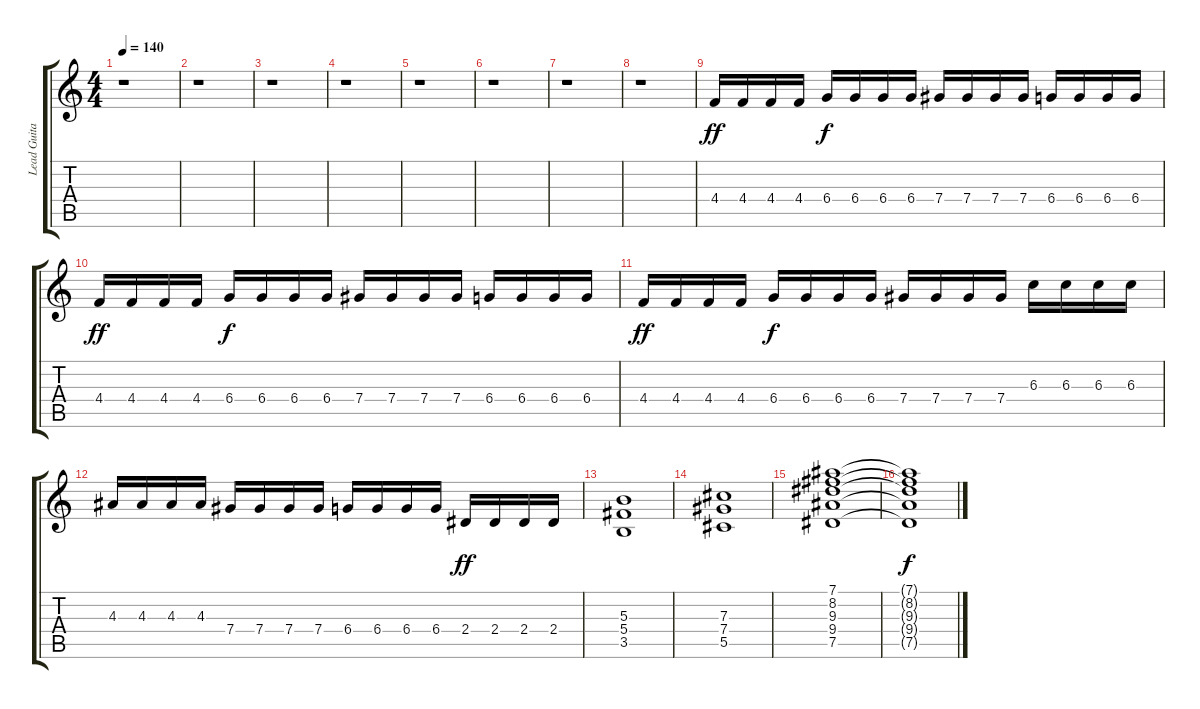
\track ("Lead Guitar" "Lead Guita") {instrument overdrivenguitar}
\staff {score tabs}
\tuning (Eb4 Bb3 Gb3 Db3 Ab2 Eb2) {hide}
\ts (4 4)
\tempo 140
\clef g2
\ks c
r.1{dy f} |
r.1 |
r.1 |
r.1 |
r.1 |
r.1 |
r.1 |
r.1 |
4.4.16{dy ff} 4.4.16 4.4.16 4.4.16 6.4.16{dy f} 6.4.16 6.4.16 6.4.16 7.4.16 7.4.16 7.4.16 7.4.16 6.4.16 6.4.16 6.4.16 6.4.16 |
4.4.16{dy ff} 4.4.16 4.4.16 4.4.16 6.4.16{dy f} 6.4.16 6.4.16 6.4.16 7.4.16 7.4.16 7.4.16 7.4.16 6.4.16 6.4.16 6.4.16 6.4.16 |
4.4.16{dy ff} 4.4.16 4.4.16 4.4.16 6.4.16{dy f} 6.4.16 6.4.16 6.4.16 7.4.16 7.4.16 7.4.16 7.4.16 6.3.16 6.3.16 6.3.16 6.3.16 |
4.3.16 4.3.16 4.3.16 4.3.16 7.4.16 7.4.16 7.4.16 7.4.16 6.4.16 6.4.16 6.4.16 6.4.16 2.4.16{dy ff} 2.4.16 2.4.16 2.4.16 |
(5.3 5.4 3.5).1 |
(7.3 7.4 5.5).1 |
(7.1 8.2 9.3 9.4 7.5).1 |
(7.1{t} 8.2{t} 9.3{t} 9.4{t} 7.5{t}).1{dy f}
